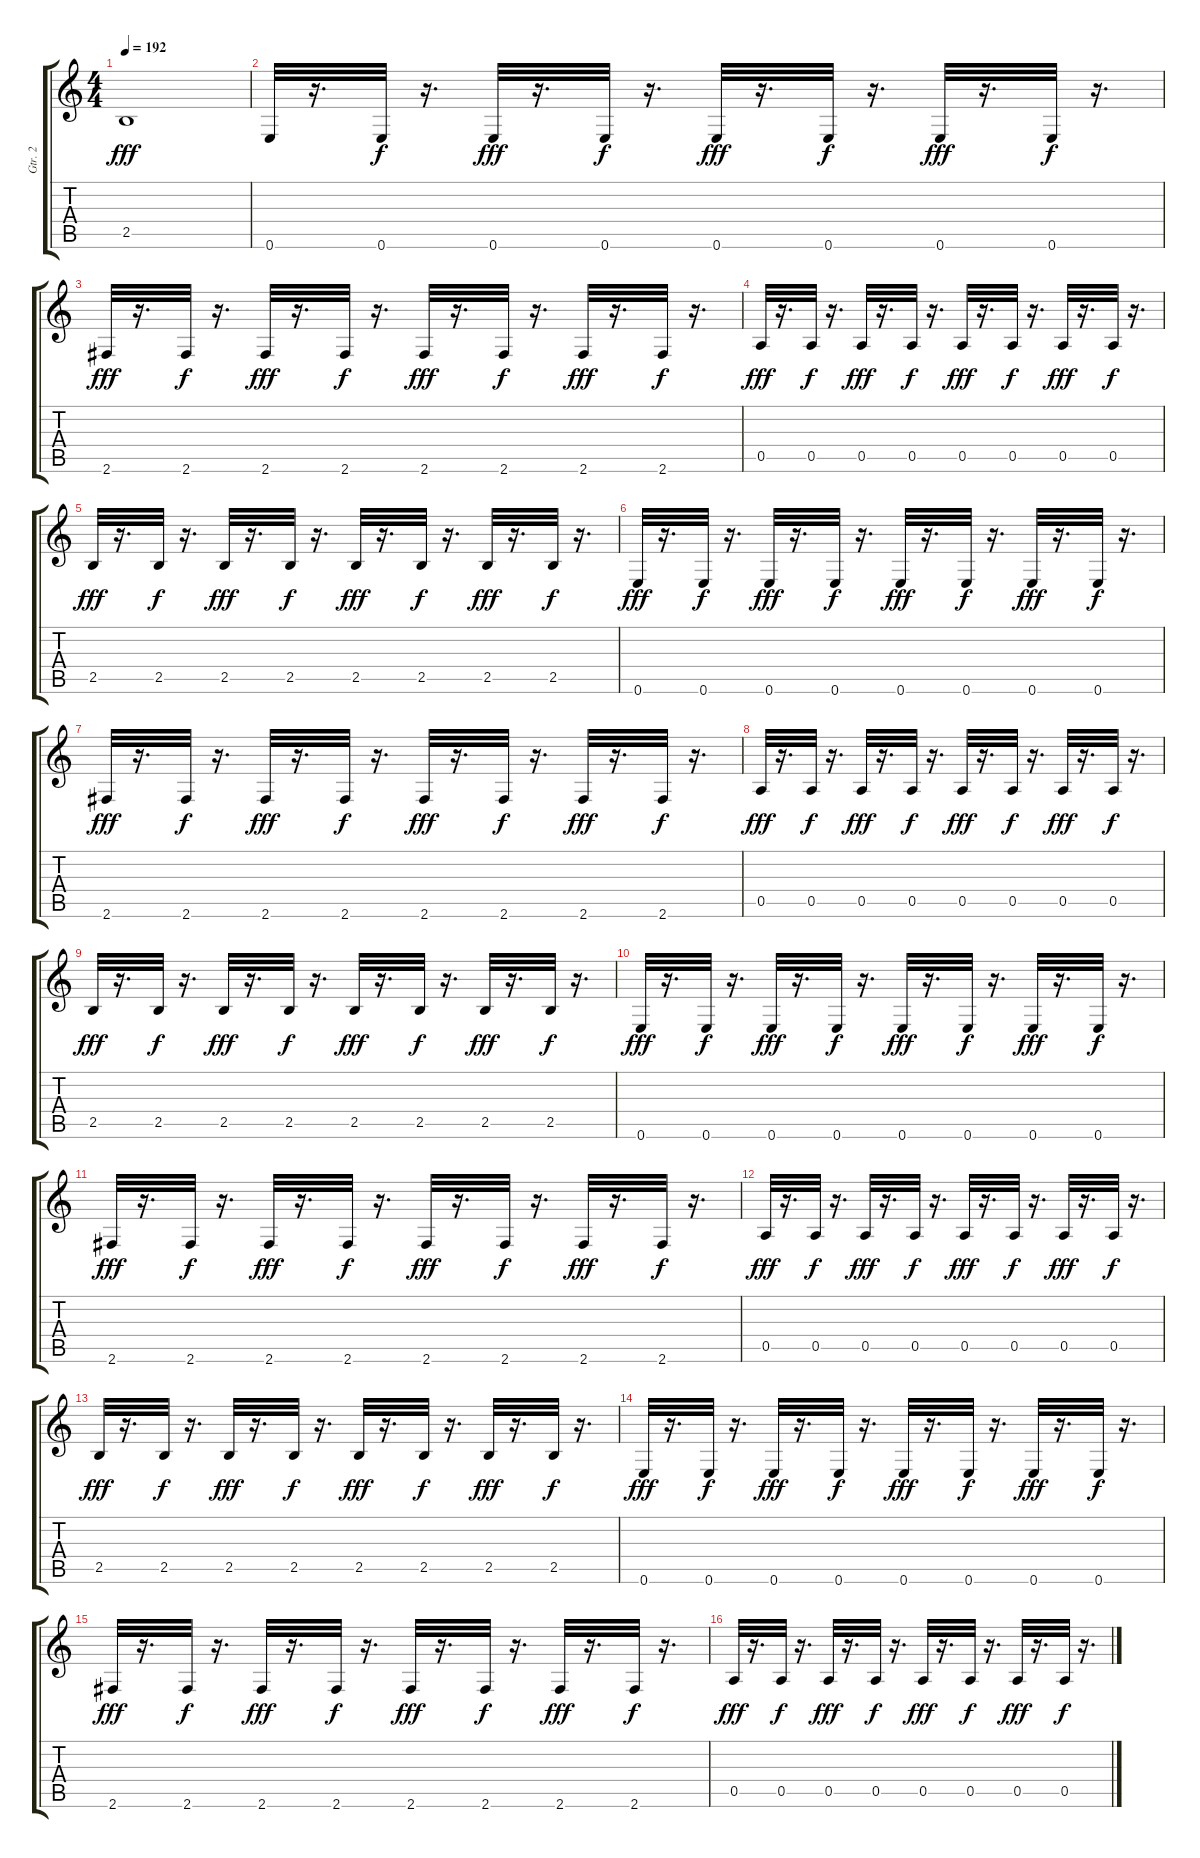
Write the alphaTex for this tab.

\track ("Gtr. 2" "Gtr. 2") {instrument overdrivenguitar}
\staff {score tabs}
\tuning (E4 B3 G3 D3 A2 E2) {hide}
\ts (4 4)
\tempo 192
\clef g2
\ks c
2.5.1{dy fff} |
0.6.32{volume 13 instrument distortionguitar} r.16{d} 0.6.32{dy f} r.16{d} 0.6.32{dy fff} r.16{d} 0.6.32{dy f} r.16{d} 0.6.32{dy fff} r.16{d} 0.6.32{dy f} r.16{d} 0.6.32{dy fff} r.16{d} 0.6.32{dy f} r.16{d} |
2.6.32{dy fff} r.16{d} 2.6.32{dy f} r.16{d} 2.6.32{dy fff} r.16{d} 2.6.32{dy f} r.16{d} 2.6.32{dy fff} r.16{d} 2.6.32{dy f} r.16{d} 2.6.32{dy fff} r.16{d} 2.6.32{dy f} r.16{d} |
0.5.32{dy fff} r.16{d} 0.5.32{dy f} r.16{d} 0.5.32{dy fff} r.16{d} 0.5.32{dy f} r.16{d} 0.5.32{dy fff} r.16{d} 0.5.32{dy f} r.16{d} 0.5.32{dy fff} r.16{d} 0.5.32{dy f} r.16{d} |
2.5.32{dy fff} r.16{d} 2.5.32{dy f} r.16{d} 2.5.32{dy fff} r.16{d} 2.5.32{dy f} r.16{d} 2.5.32{dy fff} r.16{d} 2.5.32{dy f} r.16{d} 2.5.32{dy fff} r.16{d} 2.5.32{dy f} r.16{d} |
0.6.32{dy fff} r.16{d} 0.6.32{dy f} r.16{d} 0.6.32{dy fff} r.16{d} 0.6.32{dy f} r.16{d} 0.6.32{dy fff} r.16{d} 0.6.32{dy f} r.16{d} 0.6.32{dy fff} r.16{d} 0.6.32{dy f} r.16{d} |
2.6.32{dy fff} r.16{d} 2.6.32{dy f} r.16{d} 2.6.32{dy fff} r.16{d} 2.6.32{dy f} r.16{d} 2.6.32{dy fff} r.16{d} 2.6.32{dy f} r.16{d} 2.6.32{dy fff} r.16{d} 2.6.32{dy f} r.16{d} |
0.5.32{dy fff} r.16{d} 0.5.32{dy f} r.16{d} 0.5.32{dy fff} r.16{d} 0.5.32{dy f} r.16{d} 0.5.32{dy fff} r.16{d} 0.5.32{dy f} r.16{d} 0.5.32{dy fff} r.16{d} 0.5.32{dy f} r.16{d} |
2.5.32{dy fff} r.16{d} 2.5.32{dy f} r.16{d} 2.5.32{dy fff} r.16{d} 2.5.32{dy f} r.16{d} 2.5.32{dy fff} r.16{d} 2.5.32{dy f} r.16{d} 2.5.32{dy fff} r.16{d} 2.5.32{dy f} r.16{d} |
0.6.32{dy fff volume 13 instrument distortionguitar} r.16{d} 0.6.32{dy f} r.16{d} 0.6.32{dy fff} r.16{d} 0.6.32{dy f} r.16{d} 0.6.32{dy fff} r.16{d} 0.6.32{dy f} r.16{d} 0.6.32{dy fff} r.16{d} 0.6.32{dy f} r.16{d} |
2.6.32{dy fff} r.16{d} 2.6.32{dy f} r.16{d} 2.6.32{dy fff} r.16{d} 2.6.32{dy f} r.16{d} 2.6.32{dy fff} r.16{d} 2.6.32{dy f} r.16{d} 2.6.32{dy fff} r.16{d} 2.6.32{dy f} r.16{d} |
0.5.32{dy fff} r.16{d} 0.5.32{dy f} r.16{d} 0.5.32{dy fff} r.16{d} 0.5.32{dy f} r.16{d} 0.5.32{dy fff} r.16{d} 0.5.32{dy f} r.16{d} 0.5.32{dy fff} r.16{d} 0.5.32{dy f} r.16{d} |
2.5.32{dy fff} r.16{d} 2.5.32{dy f} r.16{d} 2.5.32{dy fff} r.16{d} 2.5.32{dy f} r.16{d} 2.5.32{dy fff} r.16{d} 2.5.32{dy f} r.16{d} 2.5.32{dy fff} r.16{d} 2.5.32{dy f} r.16{d} |
0.6.32{dy fff} r.16{d} 0.6.32{dy f} r.16{d} 0.6.32{dy fff} r.16{d} 0.6.32{dy f} r.16{d} 0.6.32{dy fff} r.16{d} 0.6.32{dy f} r.16{d} 0.6.32{dy fff} r.16{d} 0.6.32{dy f} r.16{d} |
2.6.32{dy fff} r.16{d} 2.6.32{dy f} r.16{d} 2.6.32{dy fff} r.16{d} 2.6.32{dy f} r.16{d} 2.6.32{dy fff} r.16{d} 2.6.32{dy f} r.16{d} 2.6.32{dy fff} r.16{d} 2.6.32{dy f} r.16{d} |
0.5.32{dy fff} r.16{d} 0.5.32{dy f} r.16{d} 0.5.32{dy fff} r.16{d} 0.5.32{dy f} r.16{d} 0.5.32{dy fff} r.16{d} 0.5.32{dy f} r.16{d} 0.5.32{dy fff} r.16{d} 0.5.32{dy f} r.16{d}
